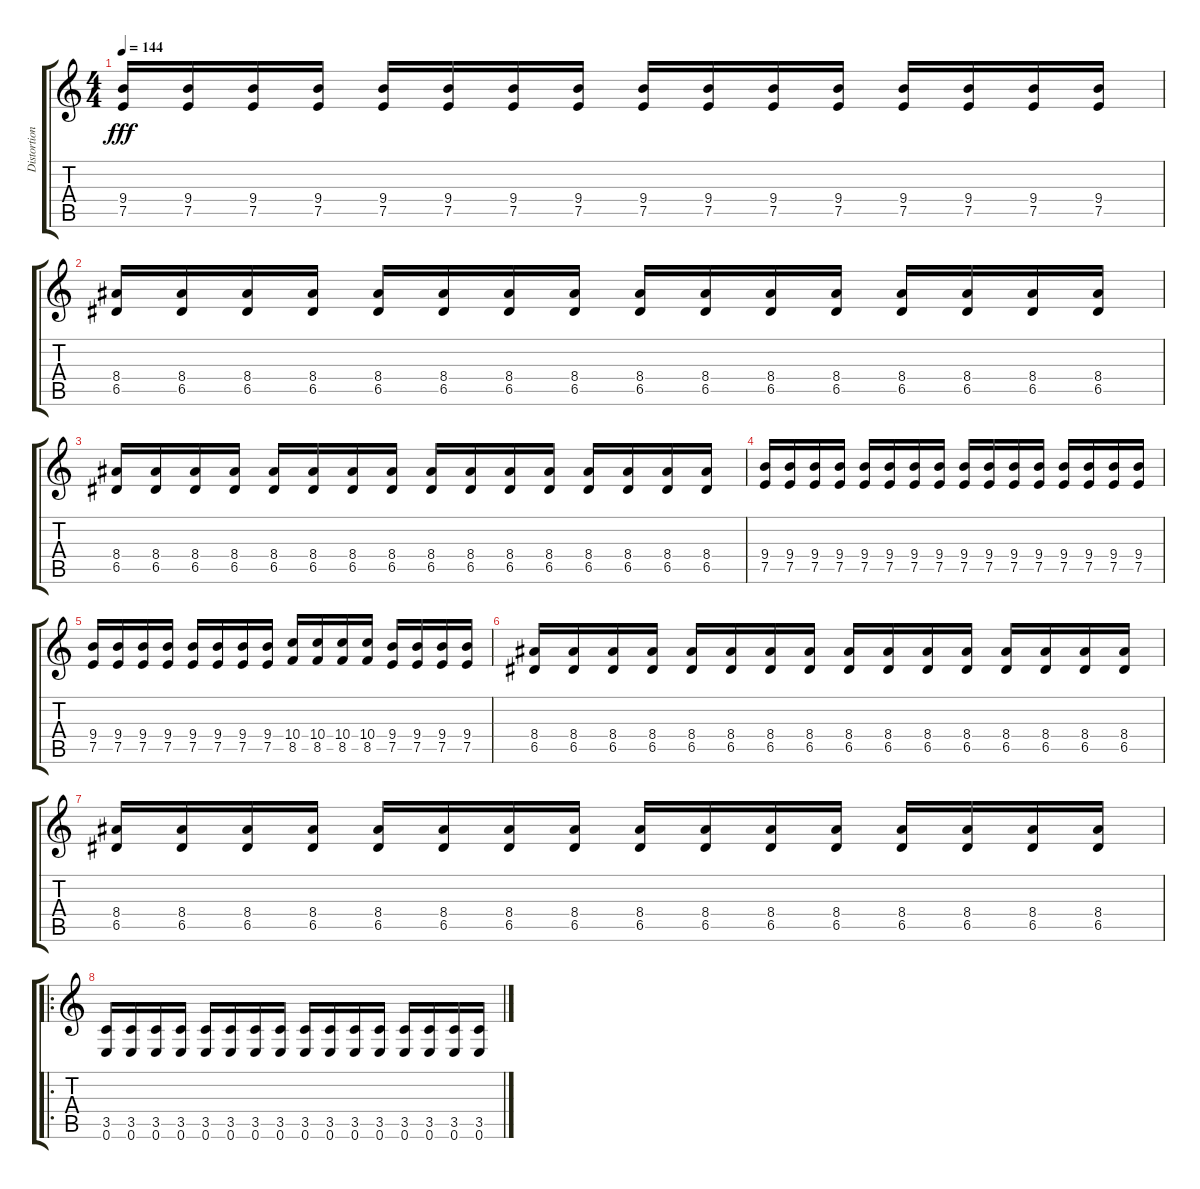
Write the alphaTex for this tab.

\track ("Distortion Guitar -Samoth" "Distortion") {instrument distortionguitar}
\staff {score tabs}
\tuning (E4 B3 G3 D3 A2 E2) {hide}
\ts (4 4)
\tempo 144
\clef g2
\ks c
(9.4 7.5).16{dy fff} (9.4 7.5).16 (9.4 7.5).16 (9.4 7.5).16 (9.4 7.5).16 (9.4 7.5).16 (9.4 7.5).16 (9.4 7.5).16 (9.4 7.5).16 (9.4 7.5).16 (9.4 7.5).16 (9.4 7.5).16 (9.4 7.5).16 (9.4 7.5).16 (9.4 7.5).16 (9.4 7.5).16 |
(8.4 6.5).16 (8.4 6.5).16 (8.4 6.5).16 (8.4 6.5).16 (8.4 6.5).16 (8.4 6.5).16 (8.4 6.5).16 (8.4 6.5).16 (8.4 6.5).16 (8.4 6.5).16 (8.4 6.5).16 (8.4 6.5).16 (8.4 6.5).16 (8.4 6.5).16 (8.4 6.5).16 (8.4 6.5).16 |
(8.4 6.5).16 (8.4 6.5).16 (8.4 6.5).16 (8.4 6.5).16 (8.4 6.5).16 (8.4 6.5).16 (8.4 6.5).16 (8.4 6.5).16 (8.4 6.5).16 (8.4 6.5).16 (8.4 6.5).16 (8.4 6.5).16 (8.4 6.5).16 (8.4 6.5).16 (8.4 6.5).16 (8.4 6.5).16 |
(9.4 7.5).16 (9.4 7.5).16 (9.4 7.5).16 (9.4 7.5).16 (9.4 7.5).16 (9.4 7.5).16 (9.4 7.5).16 (9.4 7.5).16 (9.4 7.5).16 (9.4 7.5).16 (9.4 7.5).16 (9.4 7.5).16 (9.4 7.5).16 (9.4 7.5).16 (9.4 7.5).16 (9.4 7.5).16 |
(9.4 7.5).16 (9.4 7.5).16 (9.4 7.5).16 (9.4 7.5).16 (9.4 7.5).16 (9.4 7.5).16 (9.4 7.5).16 (9.4 7.5).16 (10.4 8.5).16 (10.4 8.5).16 (10.4 8.5).16 (10.4 8.5).16 (9.4 7.5).16 (9.4 7.5).16 (9.4 7.5).16 (9.4 7.5).16 |
(8.4 6.5).16 (8.4 6.5).16 (8.4 6.5).16 (8.4 6.5).16 (8.4 6.5).16 (8.4 6.5).16 (8.4 6.5).16 (8.4 6.5).16 (8.4 6.5).16 (8.4 6.5).16 (8.4 6.5).16 (8.4 6.5).16 (8.4 6.5).16 (8.4 6.5).16 (8.4 6.5).16 (8.4 6.5).16 |
(8.4 6.5).16 (8.4 6.5).16 (8.4 6.5).16 (8.4 6.5).16 (8.4 6.5).16 (8.4 6.5).16 (8.4 6.5).16 (8.4 6.5).16 (8.4 6.5).16 (8.4 6.5).16 (8.4 6.5).16 (8.4 6.5).16 (8.4 6.5).16 (8.4 6.5).16 (8.4 6.5).16 (8.4 6.5).16 |
\ro
(3.5 0.6).16 (3.5 0.6).16 (3.5 0.6).16 (3.5 0.6).16 (3.5 0.6).16 (3.5 0.6).16 (3.5 0.6).16 (3.5 0.6).16 (3.5 0.6).16 (3.5 0.6).16 (3.5 0.6).16 (3.5 0.6).16 (3.5 0.6).16 (3.5 0.6).16 (3.5 0.6).16 (3.5 0.6).16
